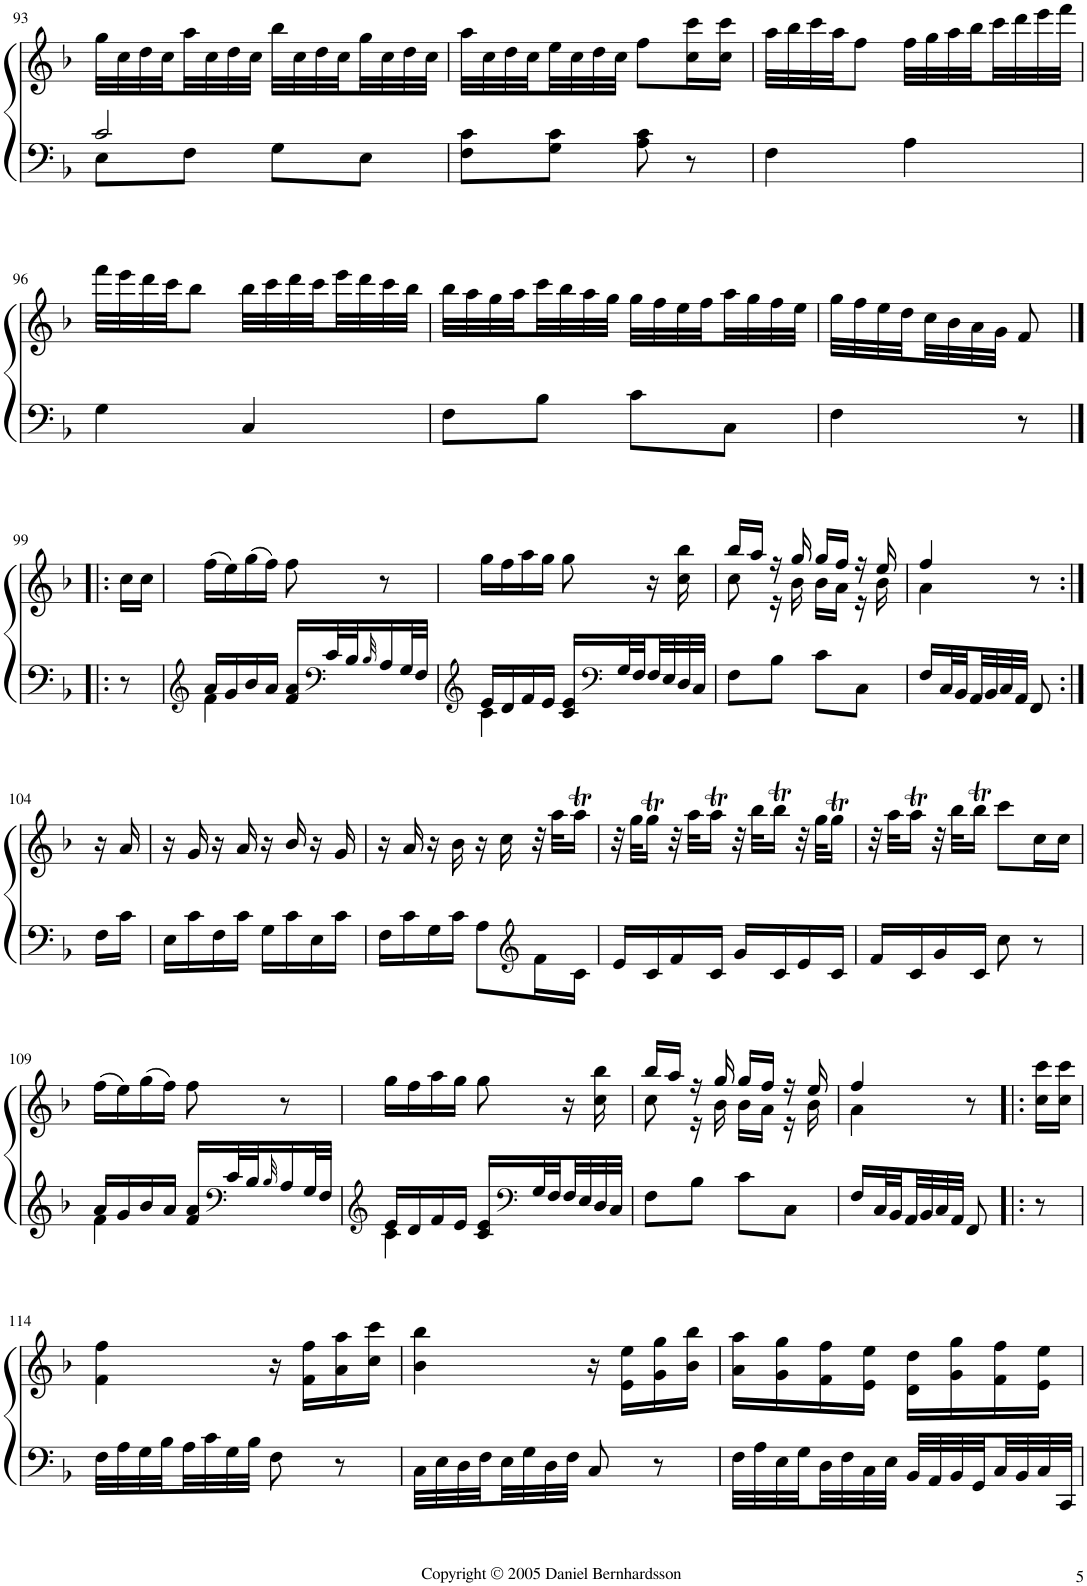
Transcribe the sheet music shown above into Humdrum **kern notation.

**kern	**kern
*part1	*part1
*staff2	*staff1
*I"Piano	*
*I'Pno.	*
!!LO:PB:g=z
*clefF4	*clefG2
*k[b-]	*k[b-]
*F:	*F:
*M2/4	*M2/4
=93	=93
*^	*
2c/	8E\L	32gg\LLL
.	.	32cc\
.	.	32dd\
.	.	32cc\
.	8F\J	32aa\
.	.	32cc\
.	.	32dd\
.	.	32cc\JJJ
.	8G\L	32bb-\LLL
.	.	32cc\
.	.	32dd\
.	.	32cc\
.	8E\J	32gg\
.	.	32cc\
.	.	32dd\
.	.	32cc\JJJ
*v	*v	*
=94	=94
8F\ 8c\L	32aa\LLL
.	32cc\
.	32dd\
.	32cc\
8G\ 8c\J	32ee\
.	32cc\
.	32dd\
.	32cc\JJJ
8A\ 8c\	8ff\L
8r	16cc\ 16ccc\L
.	16cc\ 16ccc\JJ
=95	=95
4F\	32aa\LLL
.	32bb-\
.	32ccc\
.	32aa\JJ
.	8ff\J
4A\	32ff\LLL
.	32gg\
.	32aa\
.	32bb-\
.	32ccc\
.	32ddd\
.	32eee\
.	32fff\JJJ
!!LO:LB:g=z
=96	=96
4G\	32fff\LLL
.	32eee\
.	32ddd\
.	32ccc\JJ
.	8bb-\J
4C/	32bb-\LLL
.	32ccc\
.	32ddd\
.	32ccc\
.	32eee\
.	32ddd\
.	32ccc\
.	32bb-\JJJ
=97	=97
8F\L	32bb-\LLL
.	32aa\
.	32gg\
.	32aa\
8B-\J	32ccc\
.	32bb-\
.	32aa\
.	32gg\JJJ
8c\L	32gg\LLL
.	32ff\
.	32ee\
.	32ff\
8C\J	32aa\
.	32gg\
.	32ff\
.	32ee\JJJ
=98	=98
4F\	32gg\LLL
.	32ff\
.	32ee\
.	32dd\
.	32cc\
.	32b-\
.	32a\
.	32g\JJJ
8r	8f/
!!LO:LB:g=z
=99|!:	=99|!:
8r	16cc\LL
.	16cc\JJ
=100	=100
*clefG2	*
*^	*
16a/LL	4f\	(16ff\LL
16g/	.	16ee\)
16b-/	.	(16gg\
16a/JJ	.	16ff\JJ)
16f/ 16a/LL	4ryy	8ff\
*clefF4	*	*
32c/L	.	.
32B-/J	.	.
32qB-/	.	.
16A/	.	8r
32G/L	.	.
32F/JJJ	.	.
=101	=101	=101
*clefG2	*	*
16e/LL	4c\	16gg\LL
16d/	.	16ff\
16f/	.	16aa\
16e/JJ	.	16gg\JJ
16c/ 16e/LL	4ryy	8gg\
*clefF4	*	*
32G/L	.	.
32F/	.	.
32F/	.	16r
32E/	.	.
32D/	.	16cc\ 16bb-\
32C/JJJ	.	.
*v	*v	*
=102	=102
*	*^
8F\L	16bb-/LL	8cc\
.	16aa/JJ	.
8B-\J	16r	16r
.	16gg/	16b-\
8c\L	16gg/LL	16b-\LL
.	16ff/JJ	16a\JJ
8C\J	16r	16r
.	16ee/	16b-\
=103	=103	=103
16F/LL	4ff/	4a\
32C/L	.	.
32BB-/	.	.
32AA/	.	.
32BB-/	.	.
32C/	.	.
32AA/JJJ	.	.
8FF/	8r	8ryy
*	*v	*v
!!LO:LB:g=z
=104:|!	=104:|!
16F\LL	16r
16c\JJ	16a/
=105	=105
16E\LL	16r
16c\	16g/
16F\	16r
16c\JJ	16a/
16G\LL	16r
16c\	16b-/
16E\	16r
16c\JJ	16g/
=106	=106
16F\LL	16r
16c\	16a/
16G\	16r
16c\JJ	16b-\
8A\L	16r
.	16cc\
*clefG2	*
16f\L	32r
.	32aa\KLL
16c\JJ	16aat\JJ
=107	=107
16e/LL	32r
.	32gg\KLL
16c/	16ggT\JJ
16f/	32r
.	32aa\KLL
16c/JJ	16aat\JJ
16g/LL	32r
.	32bb-\KLL
16c/	16bb-T\JJ
16e/	32r
.	32gg\KLL
16c/JJ	16ggT\JJ
=108	=108
16f/LL	32r
.	32aa\KLL
16c/	16aat\JJ
16g/	32r
.	32bb-\KLL
16c/JJ	16bb-T\JJ
8cc\	8ccc\L
8r	16cc\L
.	16cc\JJ
!!LO:LB:g=z
=109	=109
*^	*
16a/LL	4f\	(16ff\LL
16g/	.	16ee\)
16b-/	.	(16gg\
16a/JJ	.	16ff\JJ)
16f/ 16a/LL	4ryy	8ff\
*clefF4	*	*
32c/L	.	.
32B-/J	.	.
32qB-/	.	.
16A/	.	8r
32G/L	.	.
32F/JJJ	.	.
=110	=110	=110
*clefG2	*	*
16e/LL	4c\	16gg\LL
16d/	.	16ff\
16f/	.	16aa\
16e/JJ	.	16gg\JJ
16c/ 16e/LL	4ryy	8gg\
*clefF4	*	*
32G/L	.	.
32F/	.	.
32F/	.	16r
32E/	.	.
32D/	.	16cc\ 16bb-\
32C/JJJ	.	.
*v	*v	*
=111	=111
*	*^
8F\L	16bb-/LL	8cc\
.	16aa/JJ	.
8B-\J	16r	16r
.	16gg/	16b-\
8c\L	16gg/LL	16b-\LL
.	16ff/JJ	16a\JJ
8C\J	16r	16r
.	16ee/	16b-\
=112	=112	=112
16F/LL	4ff/	4a\
32C/L	.	.
32BB-/	.	.
32AA/	.	.
32BB-/	.	.
32C/	.	.
32AA/JJJ	.	.
8FF/	8r	8ryy
*	*v	*v
=113!|:	=113!|:
8r	16cc\ 16ccc\LL
.	16cc\ 16ccc\JJ
!!LO:LB:g=z
=114	=114
32F\LLL	4f\ 4ff\
32A\	.
32G\	.
32B-\	.
32A\	.
32c\	.
32G\	.
32B-\JJJ	.
8F\	16r
.	16f\ 16ff\LL
8r	16a\ 16aa\
.	16cc\ 16ccc\JJ
=115	=115
32C\LLL	4b-\ 4bb-\
32E\	.
32D\	.
32F\	.
32E\	.
32G\	.
32D\	.
32F\JJJ	.
8C/	16r
.	16e\ 16ee\LL
8r	16g\ 16gg\
.	16b-\ 16bb-\JJ
=116	=116
32F\LLL	16a\ 16aa\LL
32A\	.
32E\	16g\ 16gg\
32G\	.
32D\	16f\ 16ff\
32F\	.
32C\	16e\ 16ee\JJ
32E\JJJ	.
32BB-/LLL	16d\ 16dd\LL
32AA/	.
32BB-/	16g\ 16gg\
32GG/	.
32C/	16f\ 16ff\
32BB-/	.
32C/	16e\ 16ee\JJ
32CC/JJJ	.
=	=
*-	*-
